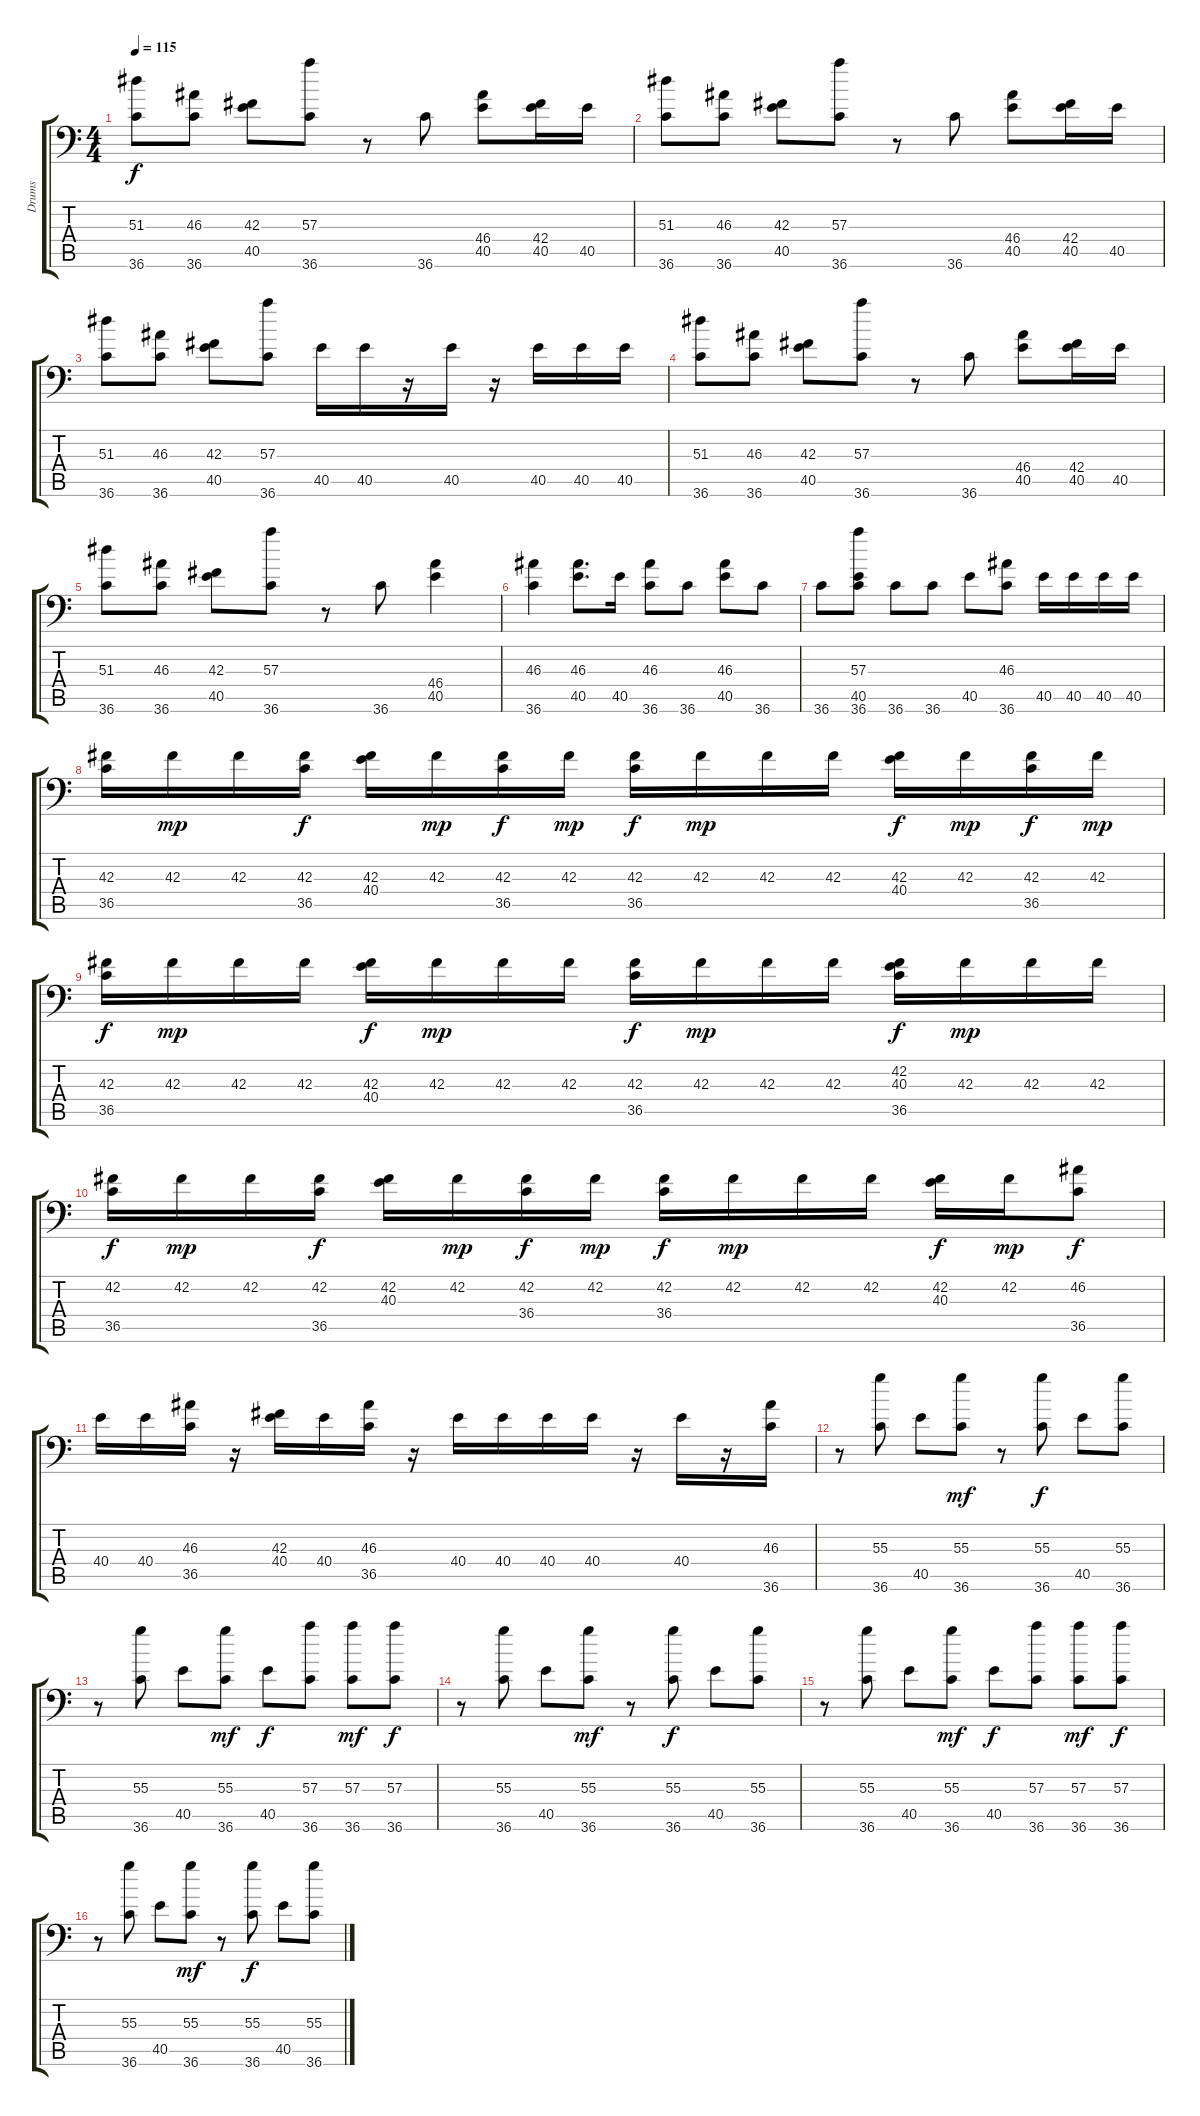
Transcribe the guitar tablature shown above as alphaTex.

\track ("Drums" "Drums") {instrument acousticgrandpiano}
\staff {score tabs}
\tuning (C-1 C-1 C-1 C-1 C-1 C-1) {hide}
\ts (4 4)
\tempo 115
\clef f4
\ks c
(51.3 36.6).8{dy f} (46.3 36.6).8 (42.3 40.5).8 (57.3 36.6).8 r.8 36.6.8 (46.4 40.5).8 (42.4 40.5).16 40.5.16 |
(51.3 36.6).8 (46.3 36.6).8 (42.3 40.5).8 (57.3 36.6).8 r.8 36.6.8 (46.4 40.5).8 (42.4 40.5).16 40.5.16 |
(51.3 36.6).8 (46.3 36.6).8 (42.3 40.5).8 (57.3 36.6).8 40.5.16 40.5.16 r.16 40.5.16 r.16 40.5.16 40.5.16 40.5.16 |
(51.3 36.6).8 (46.3 36.6).8 (42.3 40.5).8 (57.3 36.6).8 r.8 36.6.8 (46.4 40.5).8 (42.4 40.5).16 40.5.16 |
(51.3 36.6).8 (46.3 36.6).8 (42.3 40.5).8 (57.3 36.6).8 r.8 36.6.8 (46.4 40.5).4 |
(46.3 36.6).4 (46.3 40.5).8{d} 40.5.16 (46.3 36.6).8 36.6.8 (46.3 40.5).8 36.6.8 |
36.6.8 (57.3 40.5 36.6).8 36.6.8 36.6.8 40.5.8 (46.3 36.6).8 40.5.16 40.5.16 40.5.16 40.5.16 |
(42.3 36.5).16 42.3.16{dy mp} 42.3.16 (42.3 36.5).16{dy f} (42.3 40.4).16 42.3.16{dy mp} (42.3 36.5).16{dy f} 42.3.16{dy mp} (42.3 36.5).16{dy f} 42.3.16{dy mp} 42.3.16 42.3.16 (42.3 40.4).16{dy f} 42.3.16{dy mp} (42.3 36.5).16{dy f} 42.3.16{dy mp} |
(42.3 36.5).16{dy f} 42.3.16{dy mp} 42.3.16 42.3.16 (42.3 40.4).16{dy f} 42.3.16{dy mp} 42.3.16 42.3.16 (42.3 36.5).16{dy f} 42.3.16{dy mp} 42.3.16 42.3.16 (42.2 40.3 36.5).16{dy f} 42.3.16{dy mp} 42.3.16 42.3.16 |
(42.2 36.5).16{dy f} 42.2.16{dy mp} 42.2.16 (42.2 36.5).16{dy f} (42.2 40.3).16 42.2.16{dy mp} (42.2 36.4).16{dy f} 42.2.16{dy mp} (42.2 36.4).16{dy f} 42.2.16{dy mp} 42.2.16 42.2.16 (42.2 40.3).16{dy f} 42.2.16{dy mp} (46.2 36.5).8{dy f} |
40.4.16 40.4.16 (46.3 36.5).16 r.16 (42.3 40.4).16 40.4.16 (46.3 36.5).16 r.16 40.4.16 40.4.16 40.4.16 40.4.16 r.16 40.4.16 r.16 (46.3 36.6).16 |
r.8 (55.3 36.6).8 40.5.8 (55.3 36.6).8{dy mf} r.8 (55.3 36.6).8{dy f} 40.5.8 (55.3 36.6).8 |
r.8 (55.3 36.6).8 40.5.8 (55.3 36.6).8{dy mf} 40.5.8{dy f} (57.3 36.6).8 (57.3 36.6).8{dy mf} (57.3 36.6).8{dy f} |
r.8 (55.3 36.6).8 40.5.8 (55.3 36.6).8{dy mf} r.8 (55.3 36.6).8{dy f} 40.5.8 (55.3 36.6).8 |
r.8 (55.3 36.6).8 40.5.8 (55.3 36.6).8{dy mf} 40.5.8{dy f} (57.3 36.6).8 (57.3 36.6).8{dy mf} (57.3 36.6).8{dy f} |
r.8 (55.3 36.6).8 40.5.8 (55.3 36.6).8{dy mf} r.8 (55.3 36.6).8{dy f} 40.5.8 (55.3 36.6).8
